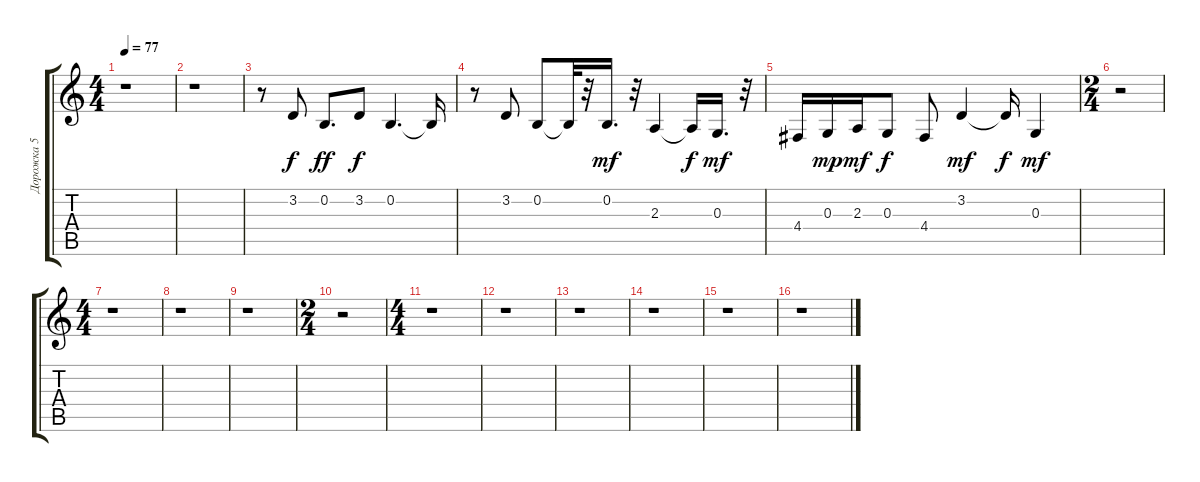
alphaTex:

\track ("Дорожка 5" "Дорожка 5") {instrument pad1newage}
\staff {score tabs}
\tuning (E4 B3 G3 D3 A2 E2) {hide}
\ts (4 4)
\tempo 77
\clef g2
\ks c
r.1{dy f} |
r.1 |
r.8 3.2.8 0.2.8{d dy ff} 3.2.8{dy f} 0.2.4{d} 0.2{t}.16 |
r.8 3.2.8 0.2.8 0.2{t}.32 r.32 0.2.16{d dy mf} r.32 2.3.4 2.3{t}.16{dy f} 0.3.16{d dy mf} r.32 |
4.4.16 0.3.16{dy mp} 2.3.16{dy mf} 0.3.8{dy f} 4.4.8 3.2.4{dy mf} 3.2{t}.16{dy f} 0.3.4{dy mf} |
\ts (2 4)
r.2 |
\ts (4 4)
r.1 |
r.1 |
r.1 |
\ts (2 4)
r.2 |
\ts (4 4)
r.1 |
r.1 |
r.1 |
r.1 |
r.1 |
r.1
